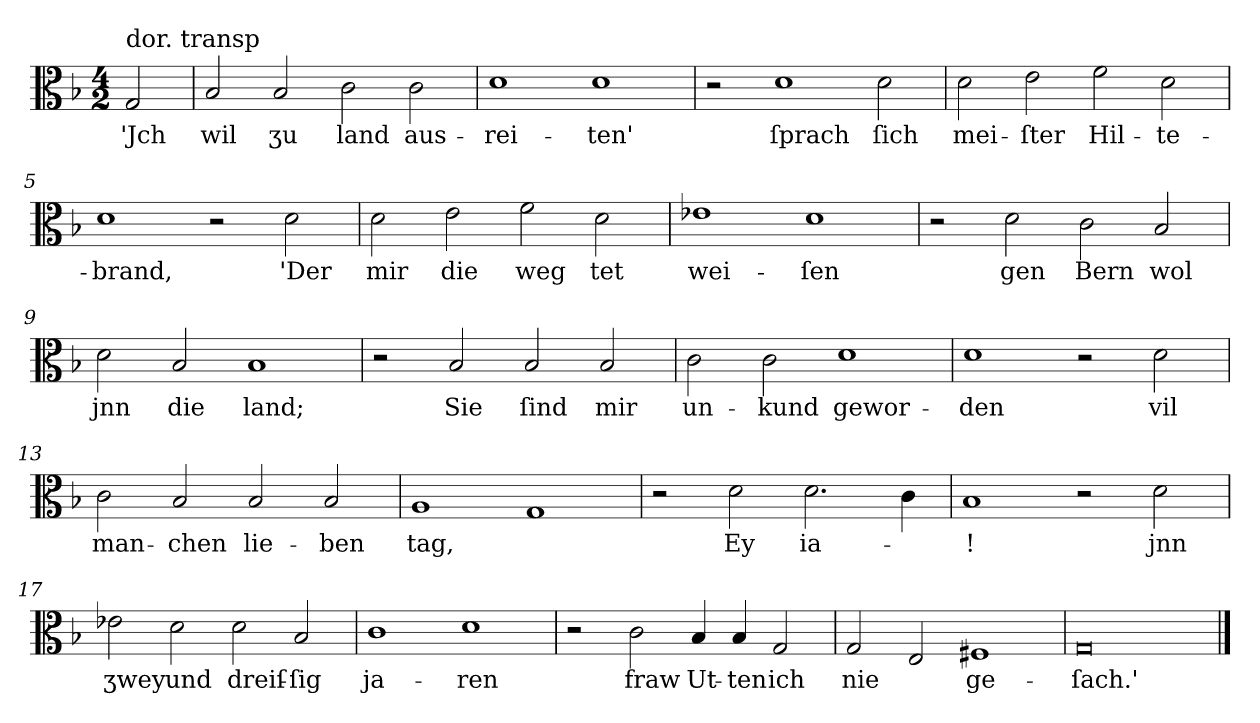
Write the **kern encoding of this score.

**kern	**text
*part1	*part1
*staff1	*staff1
*clefC3	*
*k[b-]	*
*G:dor	*
*M4/2	*
=	=
!LO:TX:a:t=dor. transp	!
2G	'Jch
=1	=1
2B-	wil
2B-	ʒu
2c	land
2c	aus-
=2	=2
1d	-rei-
1d	-ten'
=3	=3
2r	.
1d	ſprach
2d	ſich
=4	=4
2d	mei-
2e	-ſter
2f	Hil-
2d	-te-
=5	=5
1d	-brand,
2r	.
2d	'Der
=6	=6
2d	mir
2e	die
2f	weg
2d	tet
=7	=7
1e-X	wei-
1d	-ſen
=8	=8
2r	.
2d	gen
2c	Bern
2B-	wol
=9	=9
2d	jnn
2B-	die
1B-	land;
=10	=10
2r	.
2B-	Sie
2B-	ſind
2B-	mir
=11	=11
2c	un-
2c	-kund
1d	gewor-
=12	=12
1d	-den
2r	.
2d	vil
=13	=13
2c	man-
2B-	-chen
2B-	lie-
2B-	-ben
=14	=14
1A	tag,
1G	.
=15	=15
2r	.
2d	Ey
2.d	ia-
4c	.
=16	=16
1B-	-!
2r	.
2d	jnn
=17	=17
2e-X	ʒwey
2d	und
2d	dreiſ-
2B-	-ſig
=18	=18
1c	ja-
1d	-ren
=19	=19
2r	.
2c	fraw
4B-	Ut-
4B-	-ten
2G	ich
=20	=20
2G	nie
2E	.
1F#X	ge-
=21	=21
0G/	-ſach.'
==	==
*-	*-
